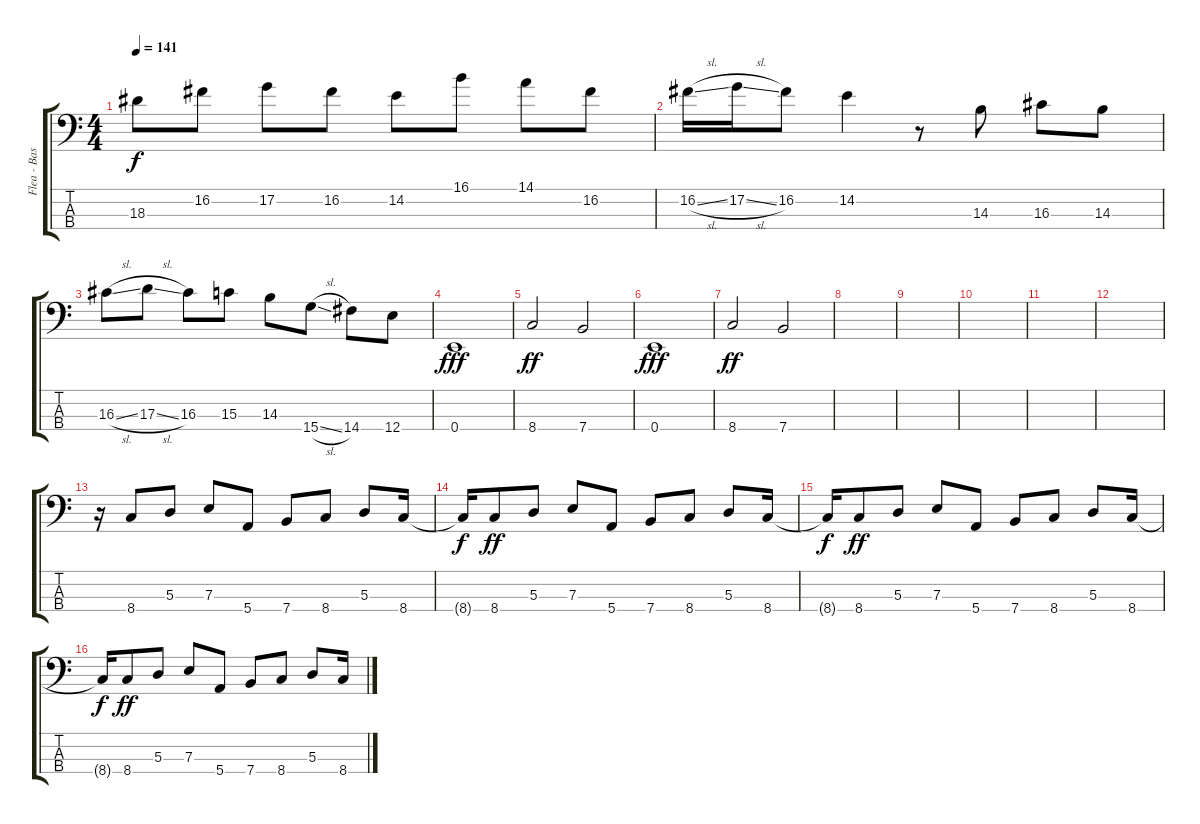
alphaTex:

\track ("Flea - Bass" "Flea - Bas") {instrument electricbassfinger}
\staff {score tabs}
\tuning (G2 D2 A1 E1) {hide}
\ts (4 4)
\tempo 141
\clef f4
\ks c
18.3.8{dy f} 16.2.8 17.2.8 16.2.8 14.2.8 16.1.8 14.1.8 16.2.8 |
16.2{sl}.16 17.2{sl}.16 16.2.8 14.2.4 r.8 14.3.8 16.3.8 14.3.8 |
16.3{sl}.8 17.3{sl}.8 16.3.8 15.3.8 14.3.8 15.4{sl}.8 14.4.8 12.4.8 |
0.4.1{dy fff volume 0} |
8.4.2{dy ff} 7.4.2 |
0.4.1{dy fff} |
8.4.2{dy ff} 7.4.2 |
|
|
|
|
|
r.16{volume 3} 8.4.8 5.3.8 7.3.8 5.4.8 7.4.8 8.4.8 5.3.8 8.4.16 |
8.4{t}.16{dy f} 8.4.8{dy ff} 5.3.8 7.3.8 5.4.8 7.4.8 8.4.8 5.3.8 8.4.16 |
8.4{t}.16{dy f} 8.4.8{dy ff} 5.3.8 7.3.8 5.4.8 7.4.8 8.4.8 5.3.8 8.4.16 |
8.4{t}.16{dy f volume 6} 8.4.8{dy ff} 5.3.8 7.3.8 5.4.8 7.4.8 8.4.8 5.3.8 8.4.16
